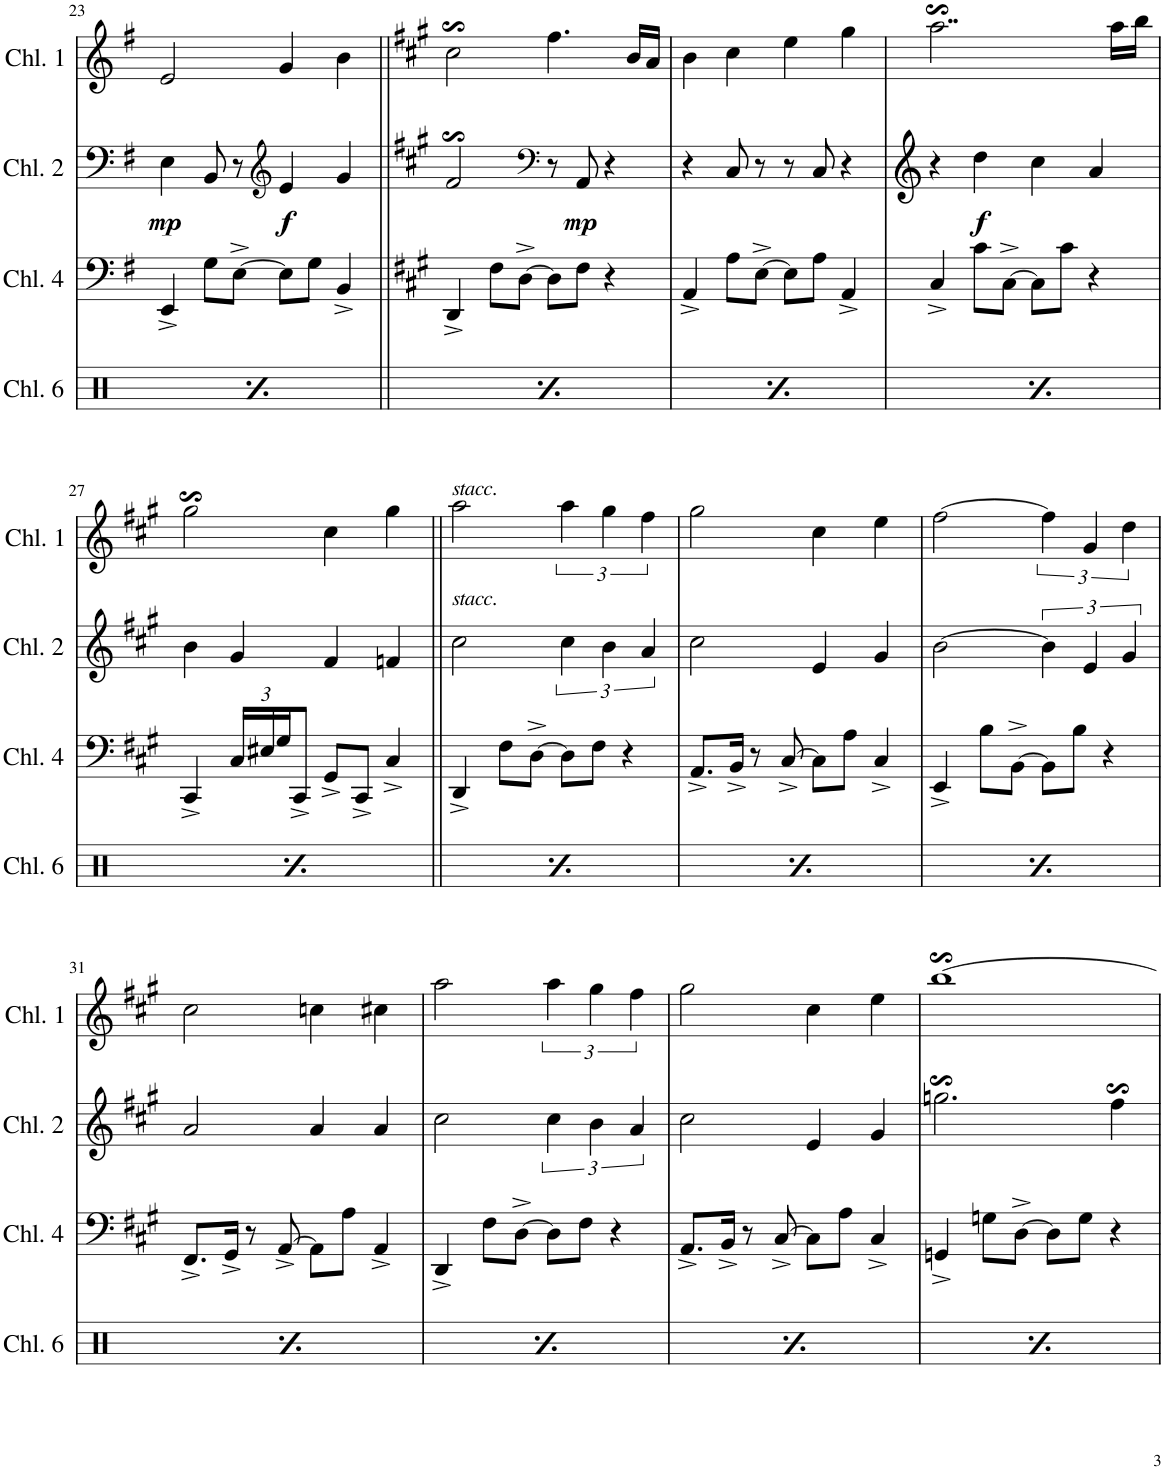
**kern	**dynam	**kern	**kern	**dynam	**kern
*part4	*part4	*part3	*part2	*part2	*part1
*staff4	*staff4	*staff3	*staff2	*staff2	*staff1
*I"Channel 6	*	*I"Channel 4	*I"Channel 0	*	*I"Channel 1
*I'Chl. 6	*	*I'Chl. 4	*I'Chl. 2	*	*I'Chl. 1
!!LO:PB:g=z
*clefX	*	*clefF4	*clefF4	*	*clefG2
*k[]	*	*k[f#]	*k[f#]	*	*k[f#]
*M4/4	*	*M4/4	*M4/4	*	*M4/4
*met(c)	*	*met(c)	*met(c)	*	*met(c)
=23	=23	=23	=23	=23	=23
!	!LO:DY:b	!	!	!LO:DY:b	!
8Rd\L	p	4EE^/	4E\	mp	2e/
8Rd\	.	.	.	.	.
8Rd\	.	8G\L	8BB/	.	.
8Rd\J	.	[8E^\J	8r	.	.
*	*	*	*clefG2	*	*
!	!	!	!	!LO:DY:b	!
8Rd\L	.	8E\L]	4e/	f	4g/
8Rd\	.	8G\J	.	.	.
8Rd\	.	4BB^/	4g/	.	4b\
8Rd\J	.	.	.	.	.
=24||	=24||	=24||	=24||	=24||	=24||
*	*	*k[f#c#g#]	*k[f#c#g#]	*	*k[f#c#g#]
!	!LO:DY:b	!	!	!	!
8Rd\L	p	4DD^/	2f#s$SS/	.	2cc#s$sS\
8Rd\	.	.	.	.	.
8Rd\	.	8F#\L	.	.	.
8Rd\J	.	[8D^\J	.	.	.
*	*	*	*clefF4	*	*
8Rd\L	.	8D\L]	8r	.	4.ff#\
!	!	!	!	!LO:DY:b	!
8Rd\	.	8F#\J	8AA/	mp	.
8Rd\	.	4r	4r	.	.
8Rd\J	.	.	.	.	16b/LL
.	.	.	.	.	16a/JJ
=25	=25	=25	=25	=25	=25
!	!LO:DY:b	!	!	!	!
8Rd\L	p	4AA^/	4r	.	4b\
8Rd\	.	.	.	.	.
8Rd\	.	8A\L	8C#/	.	4cc#\
8Rd\J	.	[8E^\J	8r	.	.
8Rd\L	.	8E\L]	8r	.	4ee\
8Rd\	.	8A\J	8C#/	.	.
8Rd\	.	4AA^/	4r	.	4gg#\
8Rd\J	.	.	.	.	.
=26	=26	=26	=26	=26	=26
!	!LO:DY:b	!	!	!	!
8Rd\L	p	4C#^/	4r	.	2..aas$Ss\
8Rd\	.	.	.	.	.
!	!	!	!	!LO:DY:b	!
8Rd\	.	8c#\L	4dd\	f	.
8Rd\J	.	[8C#^\J	.	.	.
8Rd\L	.	8C#\L]	4cc#\	.	.
8Rd\	.	8c#\J	.	.	.
8Rd\	.	4r	4a/	.	.
8Rd\J	.	.	.	.	16aa\LL
.	.	.	.	.	16bb\JJ
!!LO:LB:g=z
=27	=27	=27	=27	=27	=27
!	!LO:DY:b	!	!	!	!
8Rd\L	p	4CC#^/	4b\	.	2gg#s$sS\
8Rd\	.	.	.	.	.
*	*	*Xbrackettup	*	*	*
8Rd\	.	24C#/LL	4g#/	.	.
.	.	24E#X/	.	.	.
.	.	24G#/J	.	.	.
8Rd\J	.	8CC#^/J	.	.	.
8Rd\L	.	8GG#^/L	4f#/	.	4cc#\
8Rd\	.	8CC#^/J	.	.	.
8Rd\	.	4C#^/	4fn/	.	4gg#\
8Rd\J	.	.	.	.	.
=28||	=28||	=28||	=28||	=28||	=28||
!	!	!	!	!	!LO:TX:a:i:t=stacc
!	!	!	!	!	!LO:TX:a:t=.
!	!	!	!LO:TX:a:i:t=stacc	!	!
!	!	!	!LO:TX:a:t=.	!	!
!	!LO:DY:b	!	!	!	!
8Rd\L	p	4DD^/	2cc#\	.	2aa\
8Rd\	.	.	.	.	.
8Rd\	.	8F#\L	.	.	.
8Rd\J	.	[8D^\J	.	.	.
8Rd\L	.	8D\L]	6cc#\	.	6aa\
8Rd\	.	8F#\J	.	.	.
.	.	.	6b\	.	6gg#\
8Rd\	.	4r	.	.	.
.	.	.	6a/	.	6ff#\
8Rd\J	.	.	.	.	.
=29	=29	=29	=29	=29	=29
!	!LO:DY:b	!	!	!	!
8Rd\L	p	8.AA^/L	2cc#\	.	2gg#\
8Rd\	.	.	.	.	.
.	.	16BB^/Jk	.	.	.
8Rd\	.	8r	.	.	.
8Rd\J	.	[8C#^/	.	.	.
8Rd\L	.	8C#\L]	4e/	.	4cc#\
8Rd\	.	8A\J	.	.	.
8Rd\	.	4C#^/	4g#/	.	4ee\
8Rd\J	.	.	.	.	.
=30	=30	=30	=30	=30	=30
!	!LO:DY:b	!	!	!	!
8Rd\L	p	4EE^/	[2b\	.	[2ff#\
8Rd\	.	.	.	.	.
8Rd\	.	8B\L	.	.	.
8Rd\J	.	[8BB^\J	.	.	.
8Rd\L	.	8BB\L]	6b\]	.	6ff#\]
8Rd\	.	8B\J	.	.	.
.	.	.	6e/	.	6g#/
8Rd\	.	4r	.	.	.
.	.	.	6g#/	.	6dd\
8Rd\J	.	.	.	.	.
!!LO:LB:g=z
=31	=31	=31	=31	=31	=31
!	!LO:DY:b	!	!	!	!
8Rd\L	p	8.FF#^/L	2a/	.	2cc#\
8Rd\	.	.	.	.	.
.	.	16GG#^/Jk	.	.	.
8Rd\	.	8r	.	.	.
8Rd\J	.	[8AA^/	.	.	.
8Rd\L	.	8AA\L]	4a/	.	4ccn\
8Rd\	.	8A\J	.	.	.
8Rd\	.	4AA^/	4a/	.	4cc#X\
8Rd\J	.	.	.	.	.
=32	=32	=32	=32	=32	=32
!	!LO:DY:b	!	!	!	!
8Rd\L	p	4DD^/	2cc#\	.	2aa\
8Rd\	.	.	.	.	.
8Rd\	.	8F#\L	.	.	.
8Rd\J	.	[8D^\J	.	.	.
8Rd\L	.	8D\L]	6cc#\	.	6aa\
8Rd\	.	8F#\J	.	.	.
.	.	.	6b\	.	6gg#\
8Rd\	.	4r	.	.	.
.	.	.	6a/	.	6ff#\
8Rd\J	.	.	.	.	.
=33	=33	=33	=33	=33	=33
!	!LO:DY:b	!	!	!	!
8Rd\L	p	8.AA^/L	2cc#\	.	2gg#\
8Rd\	.	.	.	.	.
.	.	16BB^/Jk	.	.	.
8Rd\	.	8r	.	.	.
8Rd\J	.	[8C#^/	.	.	.
8Rd\L	.	8C#\L]	4e/	.	4cc#\
8Rd\	.	8A\J	.	.	.
8Rd\	.	4C#^/	4g#/	.	4ee\
8Rd\J	.	.	.	.	.
=34	=34	=34	=34	=34	=34
!	!LO:DY:b	!	!	!	!
8Rd\L	p	4GGn^/	2.ggns$Ss\	.	[1bbs$SS
8Rd\	.	.	.	.	.
8Rd\	.	8Gn\L	.	.	.
8Rd\J	.	[8D^\J	.	.	.
8Rd\L	.	8D\L]	.	.	.
8Rd\	.	8G\J	.	.	.
8Rd\	.	4r	4ff#s$SS\	.	.
8Rd\J	.	.	.	.	.
=	=	=	=	=	=
*-	*-	*-	*-	*-	*-
